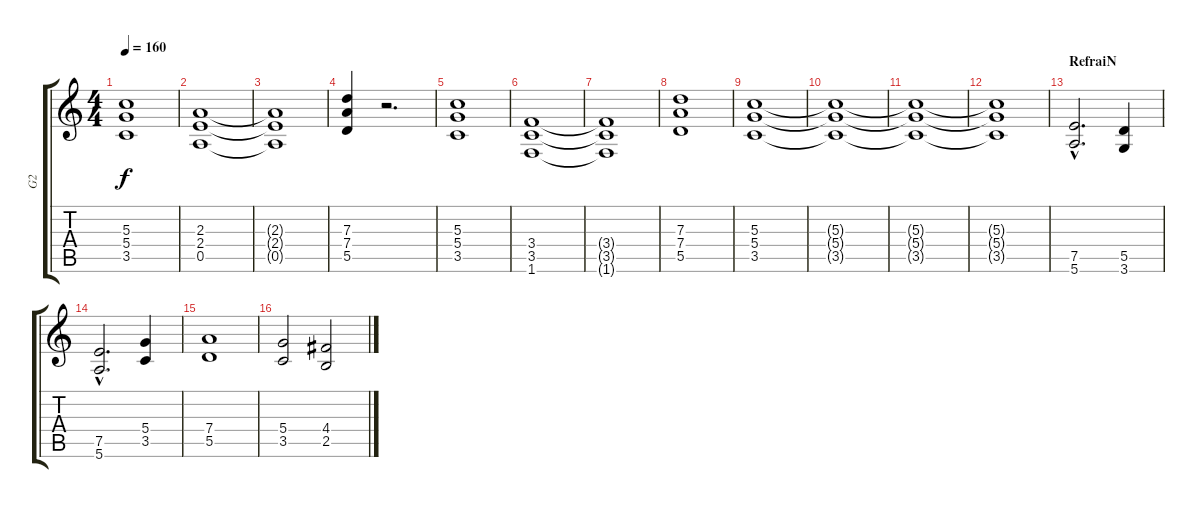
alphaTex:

\track ("G2" "G2") {instrument overdrivenguitar}
\staff {score tabs}
\tuning (E4 B3 G3 D3 A2 E2) {hide}
\ts (4 4)
\tempo 160
\clef g2
\ks c
(5.3 5.4 3.5).1{dy f} |
(2.3 2.4 0.5).1 |
(2.3{t} 2.4{t} 0.5{t}).1 |
(7.3 7.4 5.5).4 r.2{d} |
(5.3 5.4 3.5).1 |
(3.4 3.5 1.6).1 |
(3.4{t} 3.5{t} 1.6{t}).1 |
(7.3 7.4 5.5).1 |
(5.3 5.4 3.5).1 |
(5.3{t} 5.4{t} 3.5{t}).1 |
(5.3{t} 5.4{t} 3.5{t}).1 |
(5.3{t} 5.4{t} 3.5{t}).1 |
\section ("" "RefraiN")
(7.5{hac} 5.6{hac}).2{d} (5.5 3.6).4 |
(7.5{hac} 5.6{hac}).2{d} (5.4 3.5).4 |
(7.4 5.5).1 |
(5.4 3.5).2 (4.4 2.5).2
